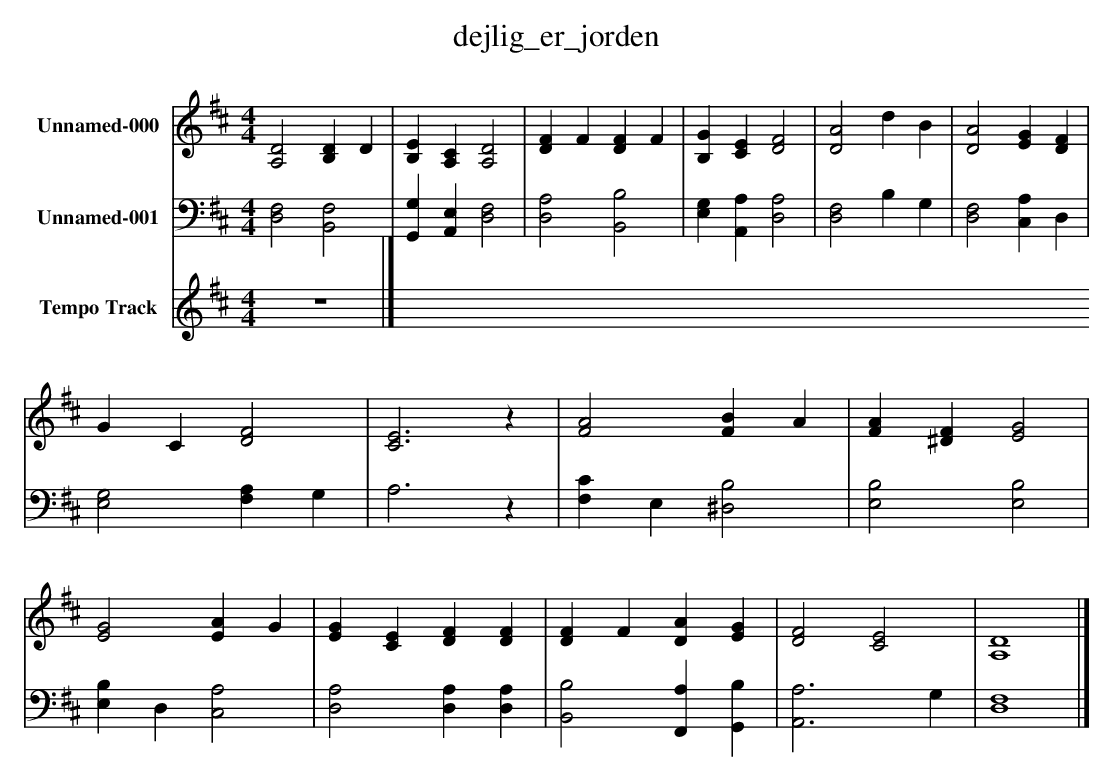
X:1
T: dejlig_er_jorden
L: 1/4
M: 4/4
V: P1 name="Unnamed-000"
V: P2 name="Unnamed-001"
V: P3 name="Tempo Track"
K: D
[V: P1]  [K: D]  [M: 4/4]  [A,2D2] [B,D] D |  [B,E] [A,C] [A,2D2] |  [DF] F [DF] F |  [B,G] [CE] [D2F2] |  [D2A2] d B |  [D2A2] [EG] [DF] |  G C [D2F2] |  [C3E3]z |  [F2A2] [FB] A |  [FA] [^DF] [E2G2] |  [E2G2] [EA] G |  [EG] [CE] [DF] [DF] |  [DF] F [DA] [EG] |  [D2F2] [C2E2] |  [A,4D4] |]
[V: P2]  [K: D]  [M: 4/4]  [D,2F,2] [B,,2F,2] |  [G,,G,] [A,,E,] [D,2F,2] |  [D,2A,2] [B,,2B,2] |  [E,G,] [A,,A,] [D,2A,2] |  [D,2F,2] B, G, |  [D,2F,2] [C,A,] D, |  [E,2G,2] [F,A,] G, |  A,3z |  [F,C] E, [^D,2B,2] |  [E,2B,2] [E,2B,2] |  [E,B,] D, [C,2A,2] |  [D,2A,2] [D,A,] [D,A,] |  [B,,2B,2] [F,,A,] [G,,B,] |  [A,,3A,3] G, |  [D,4F,4] |]
[V: P3]  [K: D]  [M: 4/4] Z |]
